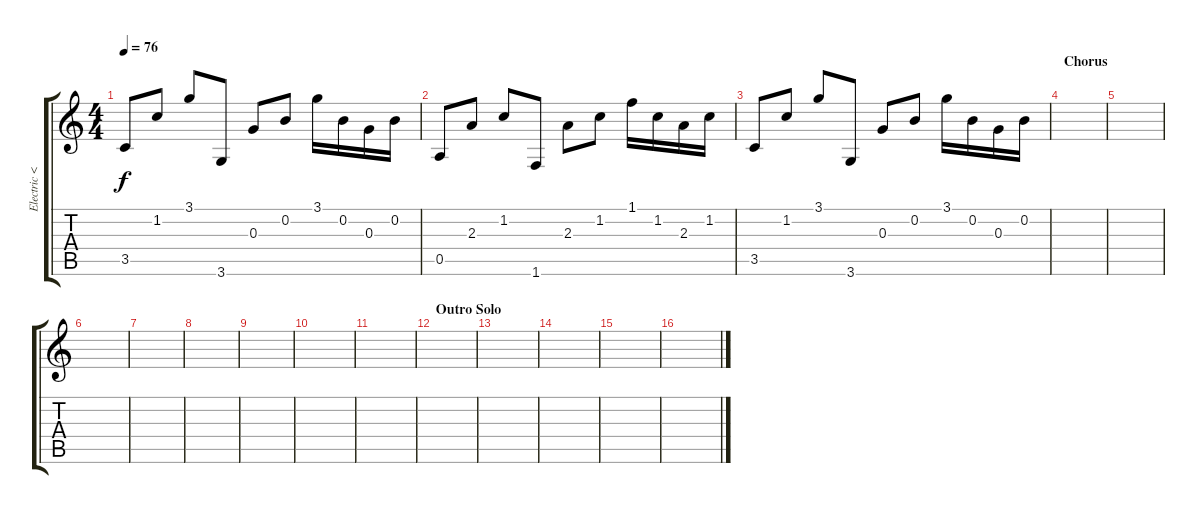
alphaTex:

\track ("Electric <Clean>" "Electric <") {instrument electricguitarjazz}
\staff {score tabs}
\tuning (E4 B3 G3 D3 A2 E2) {hide}
\ts (4 4)
\tempo 76
\clef g2
\ks c
3.5.8{dy f} 1.2.8 3.1.8 3.6.8 0.3.8 0.2.8 3.1.16 0.2.16 0.3.16 0.2.16 |
0.5.8 2.3.8 1.2.8 1.6.8 2.3.8 1.2.8 1.1.16 1.2.16 2.3.16 1.2.16 |
3.5.8 1.2.8 3.1.8 3.6.8 0.3.8 0.2.8 3.1.16 0.2.16 0.3.16 0.2.16 |
\section ("" "Chorus")
|
|
|
|
|
|
|
|
\section ("" "Outro Solo")
|
|
|
|
\section ("" "")
